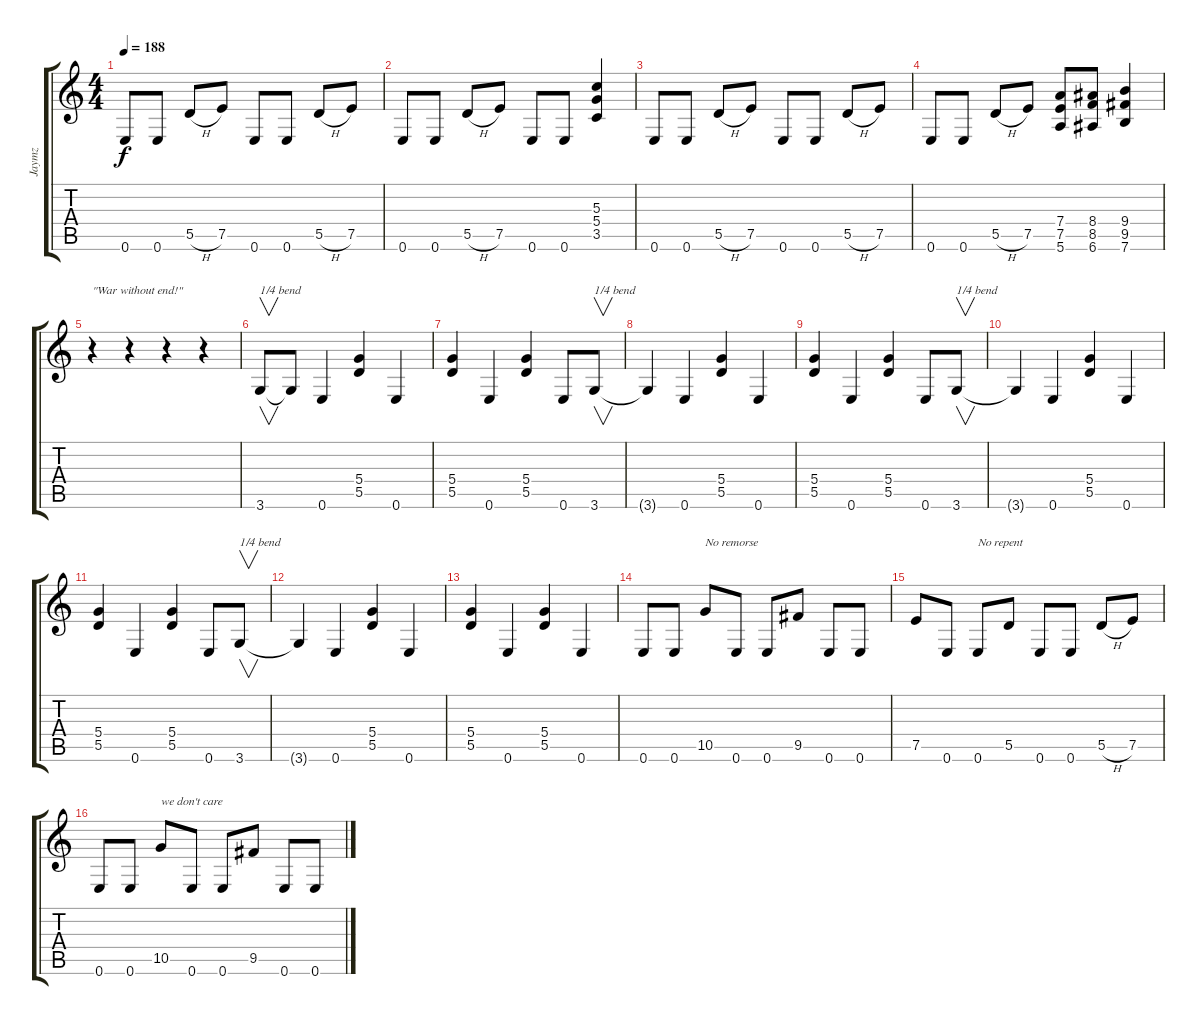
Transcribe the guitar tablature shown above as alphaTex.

\track ("Jaymz" "Jaymz") {instrument distortionguitar}
\staff {score tabs}
\tuning (E4 B3 G3 D3 A2 E2) {hide}
\ts (4 4)
\tempo 188
\clef g2
\ks c
0.6.8{dy f} 0.6.8 5.5{h}.8 7.5.8 0.6.8 0.6.8 5.5{h}.8 7.5.8 |
0.6.8 0.6.8 5.5{h}.8 7.5.8 0.6.8 0.6.8 (5.3 5.4 3.5).4 |
0.6.8 0.6.8 5.5{h}.8 7.5.8 0.6.8 0.6.8 5.5{h}.8 7.5.8 |
0.6.8 0.6.8 5.5{h}.8 7.5.8 (7.4 7.5 5.6).8 (8.4 8.5 6.6).8 (9.4 9.5 7.6).4 |
r.4{txt "\"War without end!\""} r.4 r.4 r.4 |
3.6.8{v txt "1/4 bend"} 3.6{t}.8 0.6.4 (5.4 5.5).4 0.6.4 |
(5.4 5.5).4 0.6.4 (5.4 5.5).4 0.6.8 3.6.8{v txt "1/4 bend"} |
3.6{t}.4 0.6.4 (5.4 5.5).4 0.6.4 |
(5.4 5.5).4 0.6.4 (5.4 5.5).4 0.6.8 3.6.8{v txt "1/4 bend"} |
3.6{t}.4 0.6.4 (5.4 5.5).4 0.6.4 |
(5.4 5.5).4 0.6.4 (5.4 5.5).4 0.6.8 3.6.8{v txt "1/4 bend"} |
3.6{t}.4 0.6.4 (5.4 5.5).4 0.6.4 |
(5.4 5.5).4 0.6.4 (5.4 5.5).4 0.6.4 |
0.6.8 0.6.8 10.5.8{txt "No remorse"} 0.6.8 0.6.8 9.5.8 0.6.8 0.6.8 |
7.5.8 0.6.8 0.6.8{txt "No repent"} 5.5.8 0.6.8 0.6.8 5.5{h}.8 7.5.8 |
0.6.8 0.6.8 10.5.8{txt "we don't care"} 0.6.8 0.6.8 9.5.8 0.6.8 0.6.8
